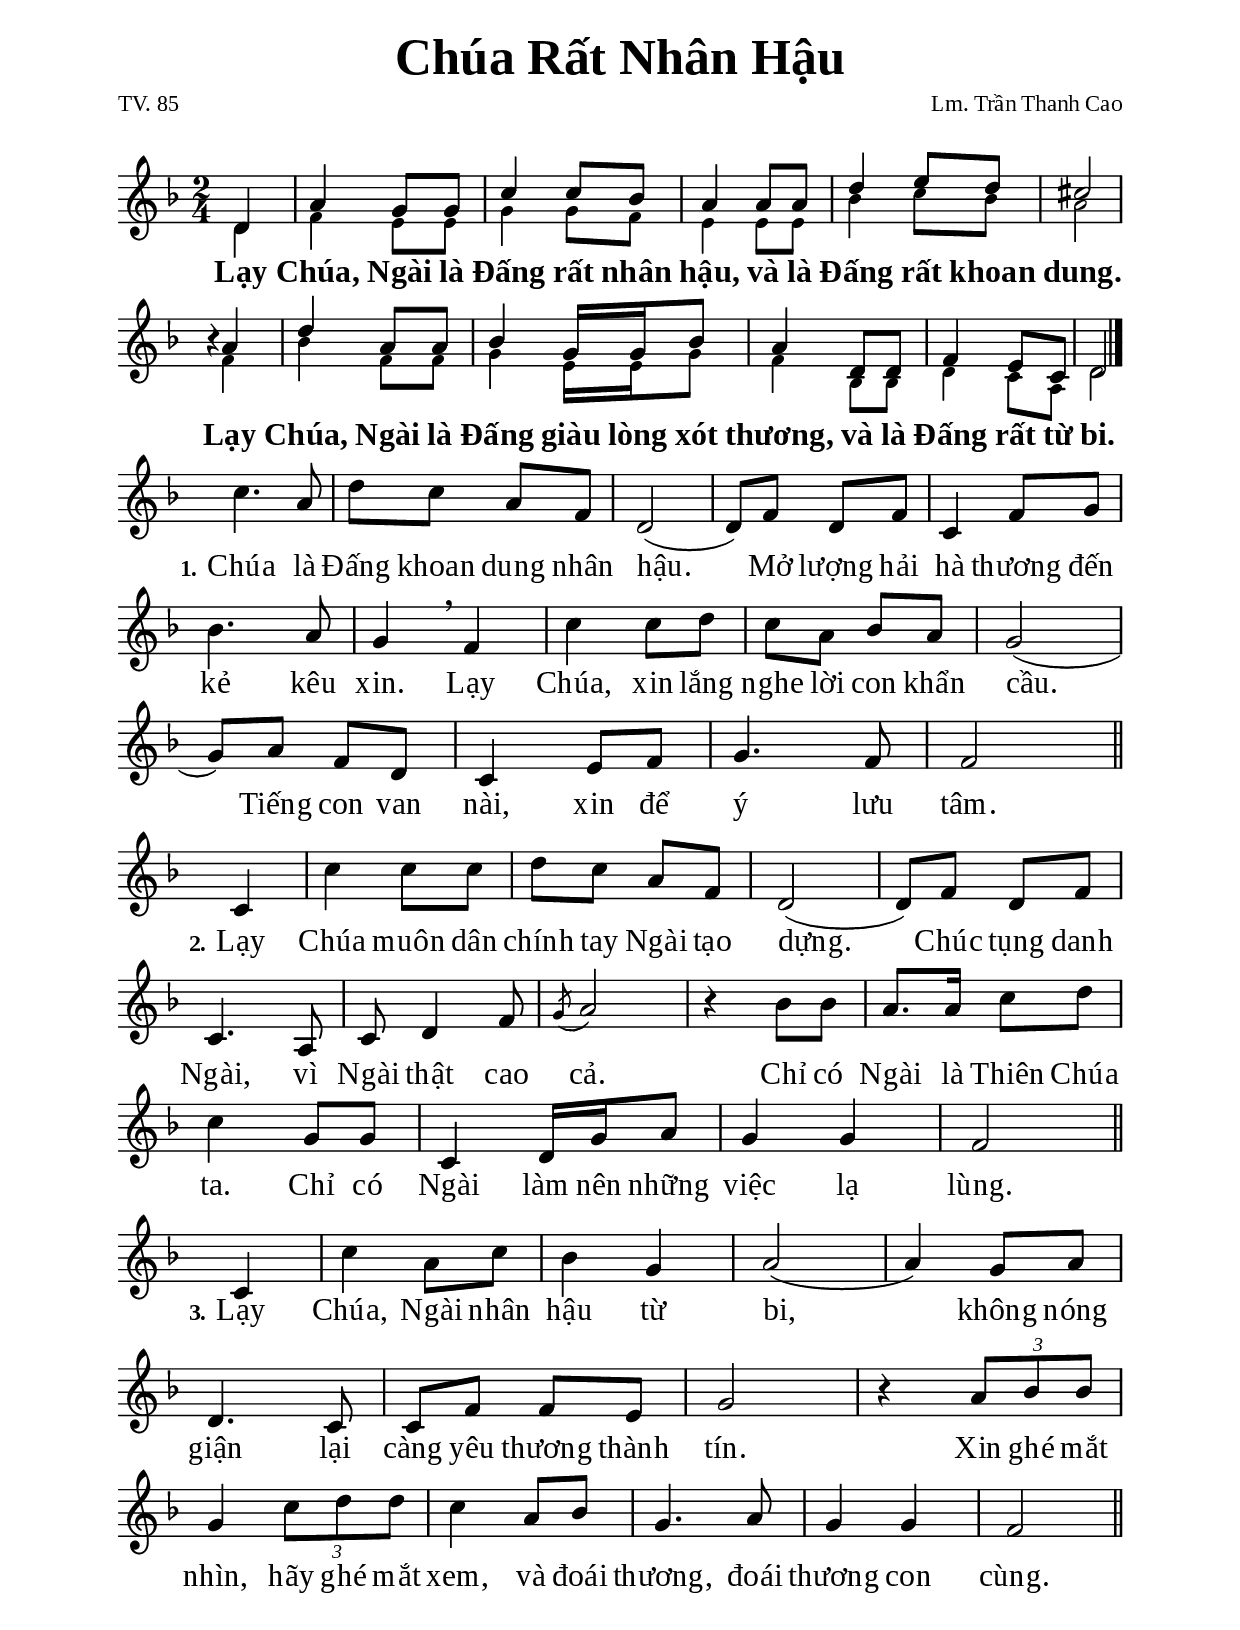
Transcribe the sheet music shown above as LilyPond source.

% Cài đặt chung
\version "2.20.0"
\include "english.ly"

\header {
  title = \markup { \fontsize #3 "Chúa Rất Nhân Hậu" }
  poet = "TV. 85"
  composer = "Lm. Trần Thanh Cao"
  arranger = " "
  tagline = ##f
}

\paper {
  #(set-paper-size "a4")
  top-margin = 15\mm
  bottom-margin = 15\mm
  left-margin = 20\mm
  right-margin = 20\mm
  indent = #0
  #(define fonts
    (make-pango-font-tree
      "Liberation Serif"
      "Liberation Serif"
      "Liberation Serif"
      (/ 20 20)))
  page-count = #1
}

% Nhạc điệp khúc
nhacDiepKhucSop = \relative c' {
  \partial 4 d4 |
  a' g8 g |
  c4 c8 bf |
  a4 a8 a |
  d4 e8 d |
  cs2 |
  r4 a |
  d a8 a |
  bf4 g16 g bf8 |
  a4 d,8 d |
  f4 e8 c |
  d2 \bar "|."
}

nhacDiepKhucBas = \relative c' {
  \override NoteHead.font-size = #-2
  \partial 4 d4 |
  f e8 e |
  g4 g8 f |
  e4 e8 e |
  bf'4 c8 bf |
  a2 |
  r4 f |
  bf f8 f |
  g4 e16 e g8 |
  f4 bf,8 bf |
  d4 c8 a |
  d2
}

% Nhạc phiên khúc
nhacPhienKhucMot = \relative c'' {
  c4. a8 |
  d c a f |
  d2 ( |
  d8) f d f |
  c4 f8 g |
  bf4. a8 |
  g4 \breathe f |
  c' c8 d |
  c a bf a |
  g2 ( |
  g8) a f d |
  c4 e8 f |
  g4. f8 |
  f2 \bar "||"
}

nhacPhienKhucHai = \relative c'' {
  \partial 4 c,4 |
  c' c8 c |
  d c a f |
  d2 ( |
  d8) f d f |
  c4. a8 |
  c8 d4 f8 |
  \acciaccatura g8 a2 |
  r4 bf8 bf |
  a8. a16 c8 d |
  c4 g8 g |
  c,4 d16 g a8 |
  g4 g |
  f2 \bar "||"
}

nhacPhienKhucBa = \relative c'' {
  \partial 4 c,4 |
  c' a8 c |
  bf4 g |
  a2 ( |
  a4) g8 a |
  d,4. c8 |
  c f f e |
  g2 |
  r4 \tuplet 3/2 { a8 bf bf } |
  g4 \tuplet 3/2 { c8 d d } |
  c4 a8 bf |
  g4. a8 |
  g4 g |
  f2 \bar "||"
}

% Lời điệp khúc
loiDiepKhuc = \lyricmode {
  Lạy Chúa, Ngài là Đấng rất nhân hậu,
  và là Đấng rất khoan dung.
  Lạy Chúa, Ngài là Đấng giàu lòng xót thương,
  và là Đấng rất từ bi.
}

% Lời phiên khúc
loiPhienKhucMot = \lyricmode {
  \set stanza = #"1."
  Chúa là Đấng khoan dung nhân hậu.
  Mở lượng hải hà thương đến kẻ kêu xin.
  Lạy Chúa, xin lắng nghe lời con khẩn cầu.
  Tiếng con van nài, xin để ý lưu tâm.
}

loiPhienKhucHai = \lyricmode {
  \set stanza = #"2."
  Lạy Chúa muôn dân chính tay Ngài tạo dựng.
  Chúc tụng danh Ngài, vì Ngài thật cao cả.
  Chỉ có Ngài là Thiên Chúa ta.
  Chỉ có Ngài làm nên những việc lạ lùng.
}

loiPhienKhucBa = \lyricmode {
  \set stanza = #"3."
  Lạy Chúa, Ngài nhân hậu từ bi,
  không nóng giận lại càng yêu thương thành tín.
  Xin ghé mắt nhìn, hãy ghé mắt xem,
  và đoái thương, đoái thương con cùng.
}


% Dàn trang
\score {
  \new ChoirStaff <<
    \new Staff = diepKhuc \with {
        \consists "Merge_rests_engraver"
        \magnifyStaff #(magstep +1)
      }
      <<
      \new Voice = beSop {
        \voiceOne \key f \major \time 2/4 \nhacDiepKhucSop
      }
      \new Voice = beBas {
        \voiceTwo \key f \major \time 2/4 \nhacDiepKhucBas
      }
    >>
    \new Lyrics \lyricsto beSop \loiDiepKhuc
  >>
  \layout {
    \override Lyrics.LyricText.font-series = #'bold
    \override Lyrics.LyricText.font-size = #+3
    \override Lyrics.LyricSpace.minimum-distance = #0.7
    \override Score.BarNumber.break-visibility = ##(#f #f #f)
  }
}

\score {
  \new ChoirStaff <<
    \new Staff = phienKhuc \with {
        \magnifyStaff #(magstep +1)
      }
      <<
      \new Voice = beSop {
        \key f \major \time 2/4 \nhacPhienKhucMot
      }
    >>
    \new Lyrics \lyricsto beSop \loiPhienKhucMot
  >>
  \layout {
    \override Staff.TimeSignature.transparent = ##t
    \override Lyrics.LyricText.font-size = #+3
    \override Lyrics.LyricSpace.minimum-distance = #0.5
    \override Score.BarNumber.break-visibility = ##(#f #f #f)
  }
}

\score {
  \new ChoirStaff <<
    \new Staff = phienKhuc \with {
        \magnifyStaff #(magstep +1)
      }
      <<
      \new Voice = beSop {
        \key f \major \time 2/4 \nhacPhienKhucHai
      }
    >>
    \new Lyrics \lyricsto beSop \loiPhienKhucHai
  >>
  \layout {
    \override Staff.TimeSignature.transparent = ##t
    \override Lyrics.LyricText.font-size = #+3
    \override Lyrics.LyricSpace.minimum-distance = #0.5
    \override Score.BarNumber.break-visibility = ##(#f #f #f)
  }
}

\score {
  \new ChoirStaff <<
    \new Staff = phienKhuc \with {
        \magnifyStaff #(magstep +1)
      }
      <<
      \new Voice = beSop {
        \key f \major \time 2/4 \nhacPhienKhucBa
      }
    >>
    \new Lyrics \lyricsto beSop \loiPhienKhucBa
  >>
  \layout {
    \override Staff.TimeSignature.transparent = ##t
    \override Lyrics.LyricText.font-size = #+3
    \override Lyrics.LyricSpace.minimum-distance = #0.5
    \override Score.BarNumber.break-visibility = ##(#f #f #f)
  }
}
